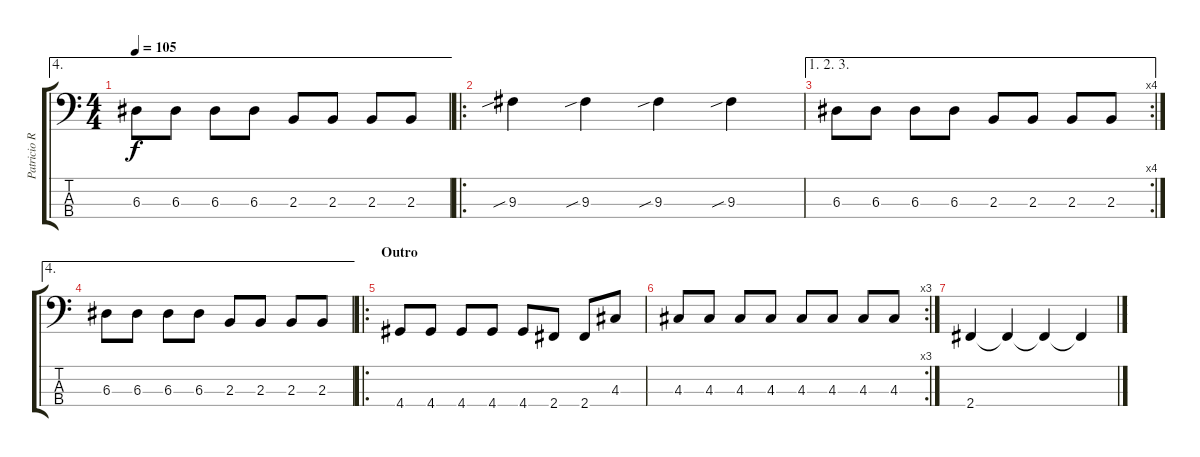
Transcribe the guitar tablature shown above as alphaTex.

\track ("Patricio Romero (bajo)" "Patricio R") {instrument electricbassfinger}
\staff {score tabs}
\tuning (G2 D2 A1 E1) {hide}
\ae 4
\ts (4 4)
\tempo 105
\clef f4
\ks c
6.3.8{dy f} 6.3.8 6.3.8 6.3.8 2.3.8 2.3.8 2.3.8 2.3.8 |
\ro
9.3{sib}.4 9.3{sib}.4 9.3{sib}.4 9.3{sib}.4 |
\ae (1 2 3)
\rc 4
6.3.8 6.3.8 6.3.8 6.3.8 2.3.8 2.3.8 2.3.8 2.3.8 |
\ae 4
6.3.8 6.3.8 6.3.8 6.3.8 2.3.8 2.3.8 2.3.8 2.3.8 |
\ro
\section ("" "Outro")
4.4.8 4.4.8 4.4.8 4.4.8 4.4.8 2.4.8 2.4.8 4.3.8 |
\rc 3
4.3.8 4.3.8 4.3.8 4.3.8 4.3.8 4.3.8 4.3.8 4.3.8 |
2.4.4 2.4{t}.4 2.4{t}.4 2.4{t}.4
